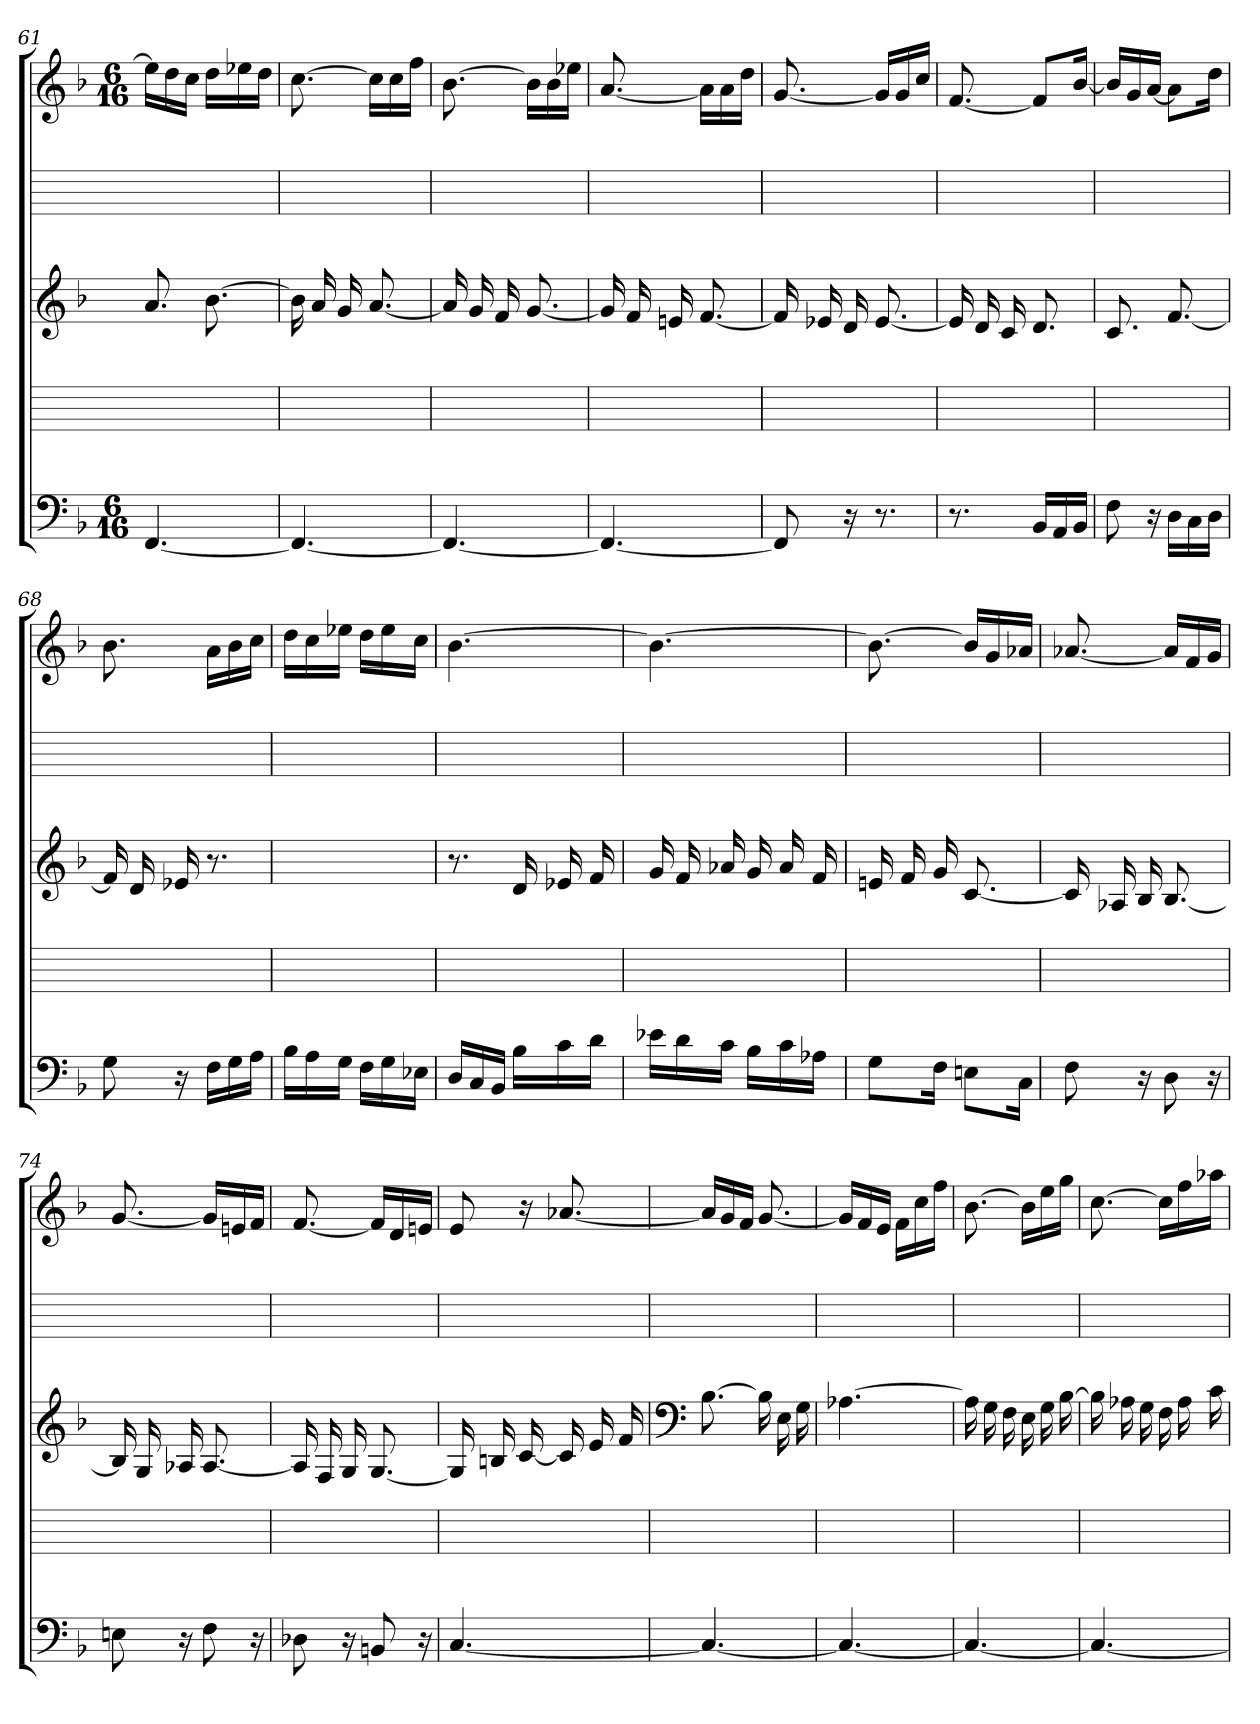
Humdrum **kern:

**kern	**kern	**kern	**kern	**kern
*part5	*part4	*part3	*part2	*part1
*staff5	*staff4	*staff3	*staff2	*staff1
*clefF4	*	*clefG2	*	*clefG2
*k[b-]	*	*k[b-]	*	*k[b-]
*F:	*	*	*	*F:
*M6/16	*	*	*	*M6/16
=61	=61	=61	=61	=61
[4.FF	4.ryy	8.a	4.ryy	16ee-\LL]
.	.	.	.	16dd\
.	.	.	.	16cc\JJ
.	.	[8.b-	.	16dd\LL
.	.	.	.	16ee-X\
.	.	.	.	16dd\JJ
=62	=62	=62	=62	=62
4.FF_	4.ryy	16b-]	4.ryy	[8.cc
.	.	16a	.	.
.	.	16g	.	.
.	.	[8.a	.	16cc\LL]
.	.	.	.	16cc\
.	.	.	.	16ff\JJ
=63	=63	=63	=63	=63
4.FF_	4.ryy	16a]	4.ryy	[8.b-
.	.	16g	.	.
.	.	16f	.	.
.	.	[8.g	.	16b-\LL]
.	.	.	.	16b-\
.	.	.	.	16ee-X\JJ
=64	=64	=64	=64	=64
4.FF_	4.ryy	16g]	4.ryy	[8.a
.	.	16f	.	.
.	.	16en	.	.
.	.	[8.f	.	16a\LL]
.	.	.	.	16a\
.	.	.	.	16dd\JJ
=65	=65	=65	=65	=65
8FF]	4.ryy	16f]	4.ryy	[8.g
.	.	16e-X	.	.
16r	.	16d	.	.
8.r	.	[8.e-	.	16g/LL]
.	.	.	.	16g/
.	.	.	.	16cc/JJ
=66	=66	=66	=66	=66
8.r	4.ryy	16e-]	4.ryy	[8.f
.	.	16d	.	.
.	.	16c	.	.
16BB-/LL	.	8.d	.	8f/L]
16AA/	.	.	.	.
16BB-/JJ	.	.	.	[16b-/Jk
=67	=67	=67	=67	=67
8F	4.ryy	8.c	4.ryy	16b-/LL]
.	.	.	.	16g/
16r	.	.	.	[16a/JJ
16D\LL	.	[8.f	.	8a\L]
16C\	.	.	.	.
16D\JJ	.	.	.	16dd\Jk
=68	=68	=68	=68	=68
8G	4.ryy	16f]	4.ryy	8.b-
.	.	16d	.	.
16r	.	16e-X	.	.
16F\LL	.	8.r	.	16a\LL
16G\	.	.	.	16b-\
16A\JJ	.	.	.	16cc\JJ
=69	=69	=69	=69	=69
16B-\LL	4.ryy	4.r	4.ryy	16dd\LL
16A\	.	.	.	16cc\
16G\JJ	.	.	.	16ee-X\JJ
16F\LL	.	.	.	16dd\LL
16G\	.	.	.	16ee-\
16E-X\JJ	.	.	.	16cc\JJ
=70	=70	=70	=70	=70
16D/LL	4.ryy	8.r	4.ryy	[4.b-
16C/	.	.	.	.
16BB-/JJ	.	.	.	.
16B-\LL	.	16d	.	.
16c\	.	16e-X	.	.
16d\JJ	.	16f	.	.
=71	=71	=71	=71	=71
16e-X\LL	4.ryy	16g	4.ryy	4.b-_
16d\	.	16f	.	.
16c\JJ	.	16a-X	.	.
16B-\LL	.	16g	.	.
16c\	.	16a-	.	.
16A-X\JJ	.	16f	.	.
=72	=72	=72	=72	=72
8G\L	4.ryy	16en	4.ryy	8.b-_
.	.	16f	.	.
16F\Jk	.	16g	.	.
8En\L	.	[8.c	.	16b-/LL]
.	.	.	.	16g/
16C\Jk	.	.	.	16a-X/JJ
=73	=73	=73	=73	=73
8F	4.ryy	16c]	4.ryy	[8.a-X
.	.	16A-X	.	.
16r	.	16B-	.	.
8D	.	[8.B-	.	16a-/LL]
.	.	.	.	16f/
16r	.	.	.	16g/JJ
=74	=74	=74	=74	=74
8En	4.ryy	16B-]	4.ryy	[8.g
.	.	16G	.	.
16r	.	16A-X	.	.
8F	.	[8.A-	.	16g/LL]
.	.	.	.	16en/
16r	.	.	.	16f/JJ
=75	=75	=75	=75	=75
8D-X	4.ryy	16A-]	4.ryy	[8.f
.	.	16F	.	.
16r	.	16G	.	.
8BBn	.	[8.G	.	16f/LL]
.	.	.	.	16d/
16r	.	.	.	16en/JJ
=76	=76	=76	=76	=76
[4.C	4.ryy	16G]	4.ryy	8e
.	.	16Bn	.	.
.	.	[16c	.	16r
.	.	16c]	.	[8.a-X
.	.	16e	.	.
.	.	16f	.	.
=77	=77	=77	=77	=77
*	*	*clefF4	*	*
4.C_	4.ryy	[8.B-	4.ryy	16a-/LL]
.	.	.	.	16g/
.	.	.	.	16f/JJ
.	.	16B-]	.	[8.g
.	.	16E	.	.
.	.	16G	.	.
=78	=78	=78	=78	=78
4.C_	4.ryy	[4.A-X	4.ryy	16g/LL]
.	.	.	.	16f/
.	.	.	.	16e/JJ
.	.	.	.	16f\LL
.	.	.	.	16cc\
.	.	.	.	16ff\JJ
=79	=79	=79	=79	=79
4.C_	4.ryy	16A-]	4.ryy	[8.b-
.	.	16G	.	.
.	.	16F	.	.
.	.	16E	.	16b-\LL]
.	.	16G	.	16ee\
.	.	[16B-	.	16gg\JJ
=80	=80	=80	=80	=80
4.C_	4.ryy	16B-]	4.ryy	[8.cc
.	.	16A-X	.	.
.	.	16G	.	.
.	.	16F	.	16cc\LL]
.	.	16A-	.	16ff\
.	.	[16c	.	16aa-X\JJ
=	=	=	=	=
*-	*-	*-	*-	*-
